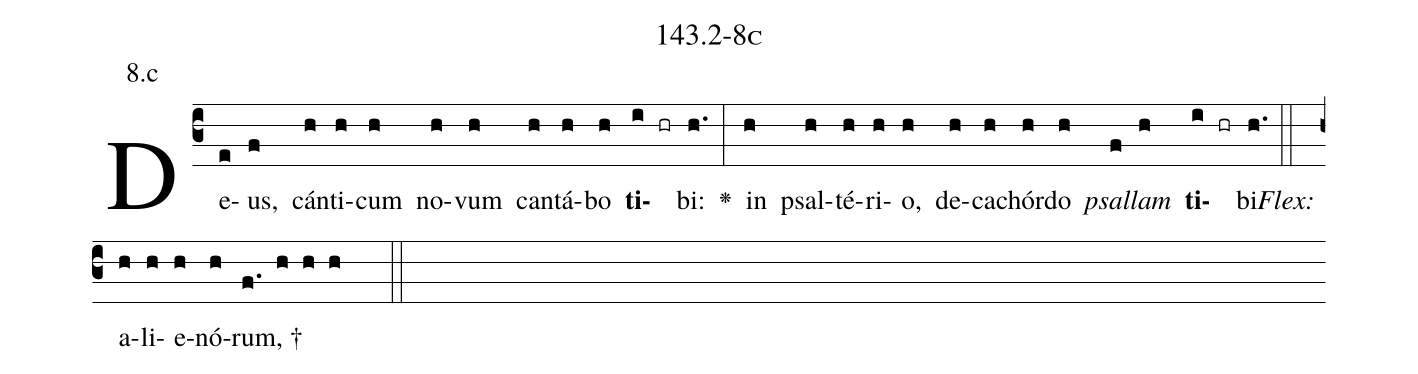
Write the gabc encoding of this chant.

name: 143.2-8c;
annotation: 8.c;
%%
(c3)De(e)us,(f) cán(h)ti(h)cum(h) no(h)vum(h) can(h)tá(h)bo(h) <b>ti</b>(i hr)bi:(h.) <v>\greheightstar</v>(:) in(h) psal(h)té(h)ri(h)o,(h) de(h)ca(h)chór(h)do(h) <i>psal</i>(f)<i>lam</i>(h) <b>ti</b>(i hr)bi.(h.) (::)
<i>Flex:</i>()  a(h)li(h)e(h)nó(h)rum, †(f. h h h  ::)

%E(h) u(h) o(f) u(h) a(i) e.(h.) (::)
